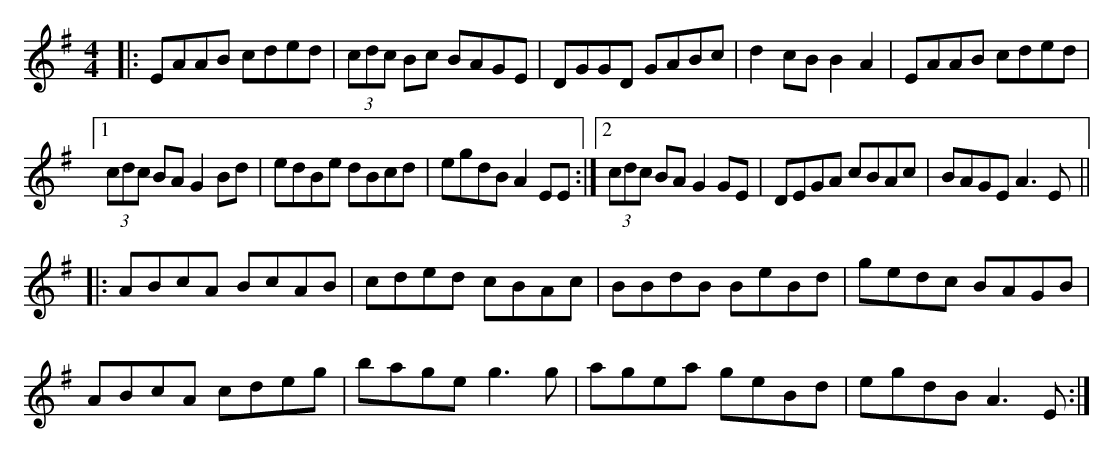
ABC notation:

X:1
M:4/4
K:G
|:EAAB cded|(3cdc Bc BAGE| DGGD GABc|d2 cB B2 A2|EAAB cded|
[1 (3cdc BA G2Bd|edBe dBcd|egdB A2 EE:|2 (3cdc BA G2 GE|DEGA cBAc|BAGE A3 E||
|:ABcA BcAB|cded cBAc| BBdB BeBd|gedc BAGB|
ABcA cdeg|bage g3g|agea geBd|egdB A3E:|
